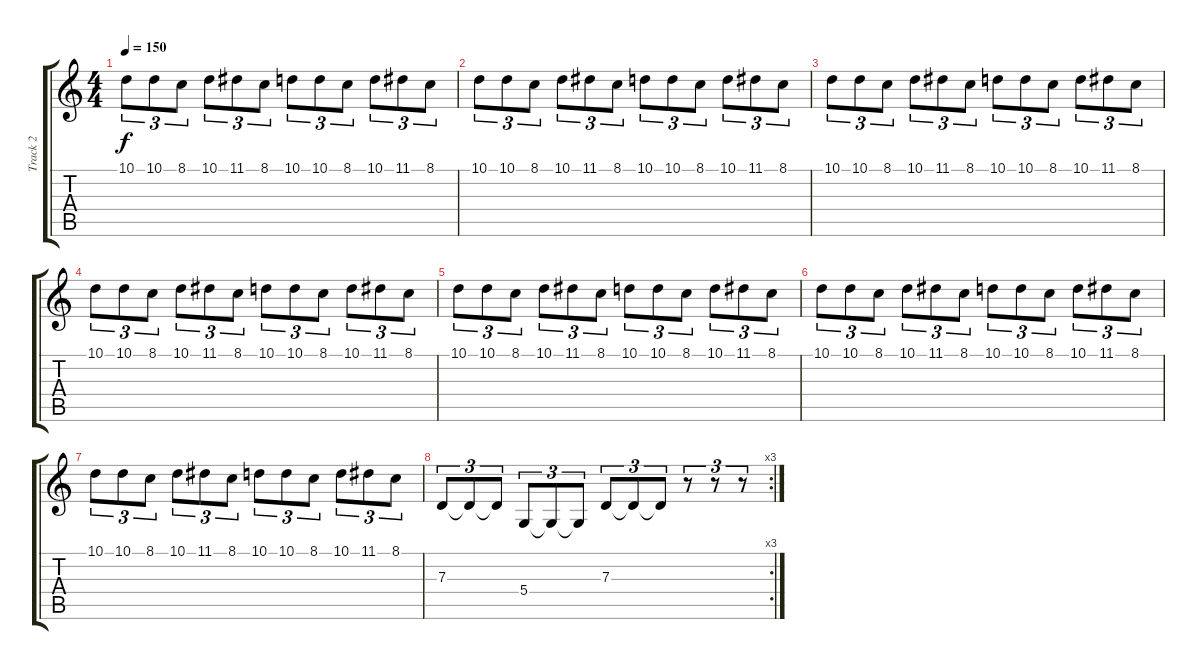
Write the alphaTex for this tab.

\track ("Track 2" "Track 2") {instrument lead5charang}
\staff {score tabs}
\tuning (E4 B3 G3 D3 A2 E2) {hide}
\ts (4 4)
\tempo 150
\clef g2
\ks c
10.1.8{tu (3 2) dy f} 10.1.8{tu (3 2)} 8.1.8{tu (3 2)} 10.1.8{tu (3 2)} 11.1.8{tu (3 2)} 8.1.8{tu (3 2)} 10.1.8{tu (3 2)} 10.1.8{tu (3 2)} 8.1.8{tu (3 2)} 10.1.8{tu (3 2)} 11.1.8{tu (3 2)} 8.1.8{tu (3 2)} |
10.1.8{tu (3 2)} 10.1.8{tu (3 2)} 8.1.8{tu (3 2)} 10.1.8{tu (3 2)} 11.1.8{tu (3 2)} 8.1.8{tu (3 2)} 10.1.8{tu (3 2)} 10.1.8{tu (3 2)} 8.1.8{tu (3 2)} 10.1.8{tu (3 2)} 11.1.8{tu (3 2)} 8.1.8{tu (3 2)} |
10.1.8{tu (3 2)} 10.1.8{tu (3 2)} 8.1.8{tu (3 2)} 10.1.8{tu (3 2)} 11.1.8{tu (3 2)} 8.1.8{tu (3 2)} 10.1.8{tu (3 2)} 10.1.8{tu (3 2)} 8.1.8{tu (3 2)} 10.1.8{tu (3 2)} 11.1.8{tu (3 2)} 8.1.8{tu (3 2)} |
10.1.8{tu (3 2)} 10.1.8{tu (3 2)} 8.1.8{tu (3 2)} 10.1.8{tu (3 2)} 11.1.8{tu (3 2)} 8.1.8{tu (3 2)} 10.1.8{tu (3 2)} 10.1.8{tu (3 2)} 8.1.8{tu (3 2)} 10.1.8{tu (3 2)} 11.1.8{tu (3 2)} 8.1.8{tu (3 2)} |
10.1.8{tu (3 2)} 10.1.8{tu (3 2)} 8.1.8{tu (3 2)} 10.1.8{tu (3 2)} 11.1.8{tu (3 2)} 8.1.8{tu (3 2)} 10.1.8{tu (3 2)} 10.1.8{tu (3 2)} 8.1.8{tu (3 2)} 10.1.8{tu (3 2)} 11.1.8{tu (3 2)} 8.1.8{tu (3 2)} |
10.1.8{tu (3 2)} 10.1.8{tu (3 2)} 8.1.8{tu (3 2)} 10.1.8{tu (3 2)} 11.1.8{tu (3 2)} 8.1.8{tu (3 2)} 10.1.8{tu (3 2)} 10.1.8{tu (3 2)} 8.1.8{tu (3 2)} 10.1.8{tu (3 2)} 11.1.8{tu (3 2)} 8.1.8{tu (3 2)} |
10.1.8{tu (3 2)} 10.1.8{tu (3 2)} 8.1.8{tu (3 2)} 10.1.8{tu (3 2)} 11.1.8{tu (3 2)} 8.1.8{tu (3 2)} 10.1.8{tu (3 2)} 10.1.8{tu (3 2)} 8.1.8{tu (3 2)} 10.1.8{tu (3 2)} 11.1.8{tu (3 2)} 8.1.8{tu (3 2)} |
\rc 3
7.3.8{tu (3 2)} 7.3{t}.8{tu (3 2)} 7.3{t}.8{tu (3 2)} 5.4.8{tu (3 2)} 5.4{t}.8{tu (3 2)} 5.4{t}.8{tu (3 2)} 7.3.8{tu (3 2)} 7.3{t}.8{tu (3 2)} 7.3{t}.8{tu (3 2)} r.8{tu (3 2)} r.8{tu (3 2)} r.8{tu (3 2)}
